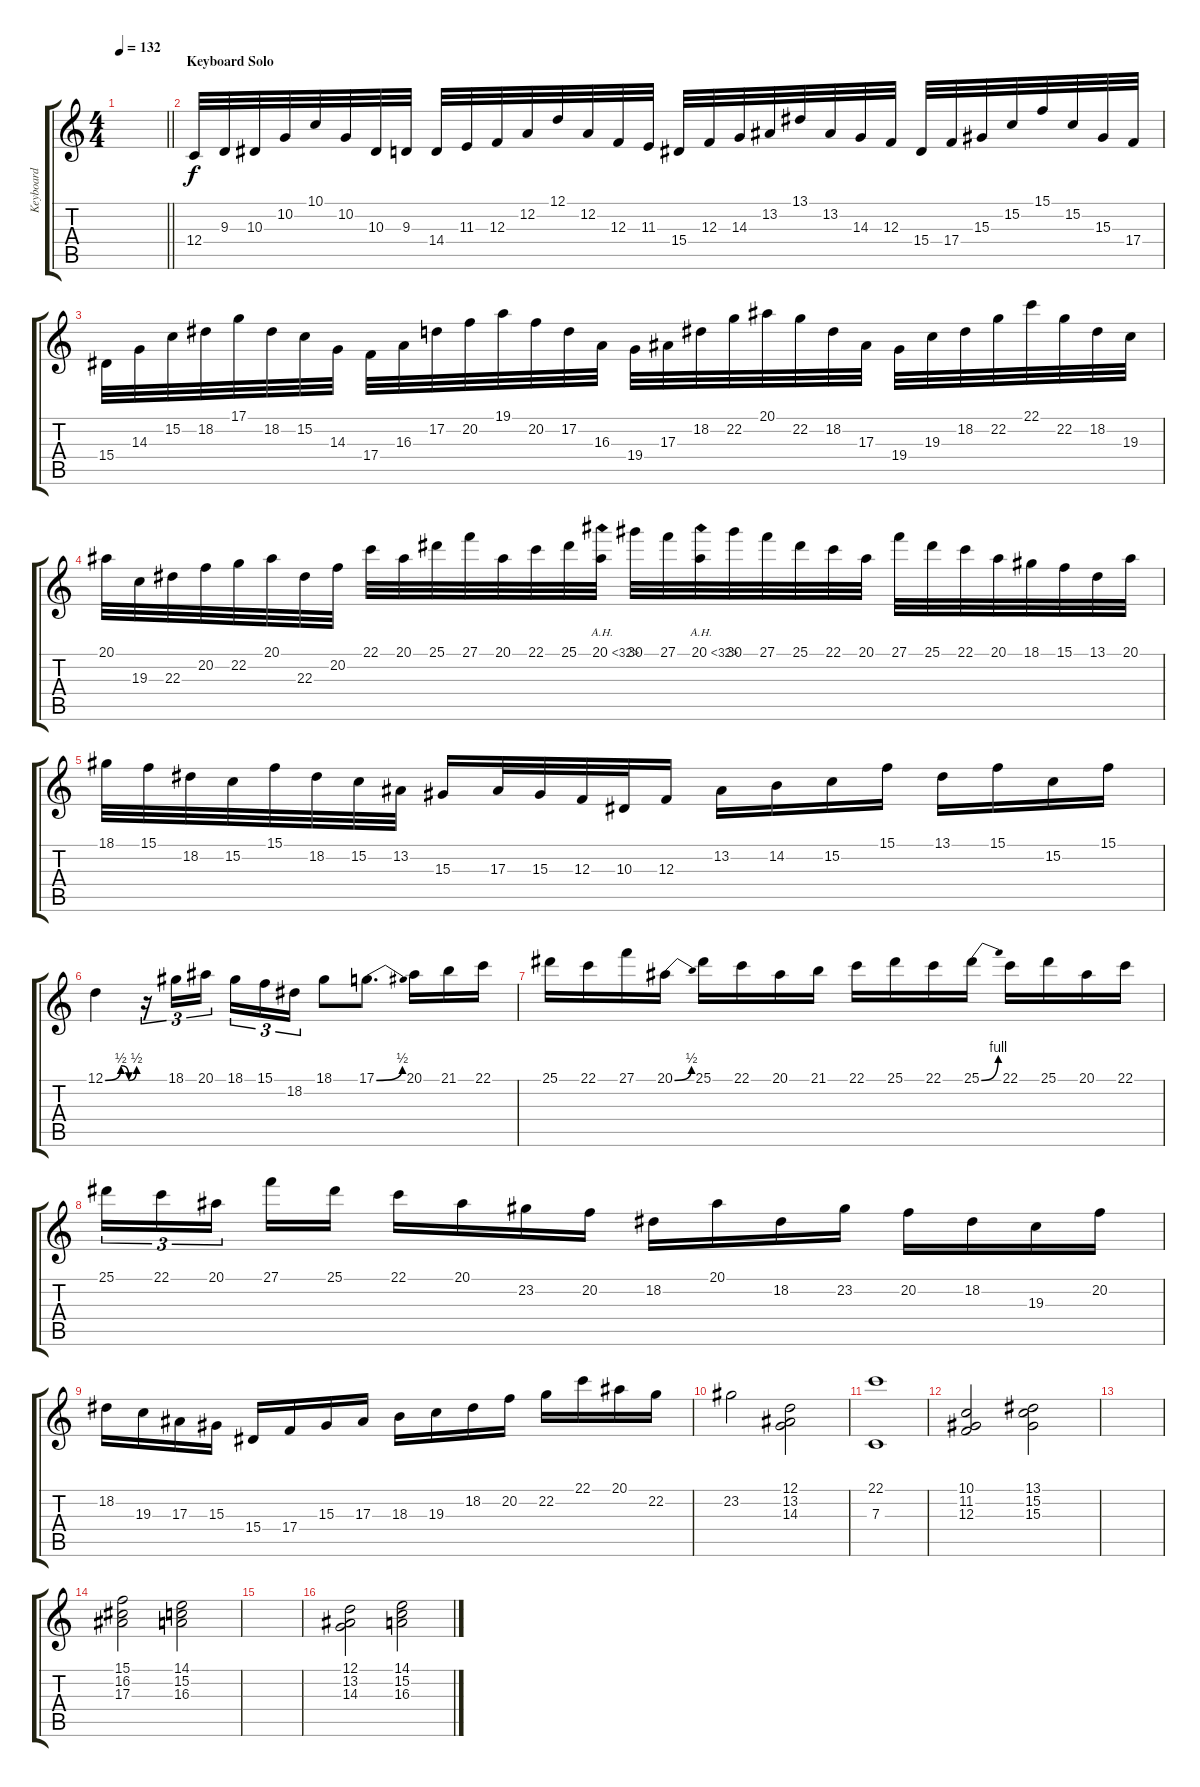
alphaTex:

\track ("Keyboard" "Keyboard") {instrument lead2sawtooth}
\staff {score tabs}
\tuning (D4 A3 F3 C3 G2 C2) {hide}
\ts (4 4)
\tempo 132
\clef g2
\barLineRight lightlight
\ks c
|
\section ("" "Keyboard Solo")
12.4.32{volume 14} 9.3.32 10.3.32 10.2.32 10.1.32 10.2.32 10.3.32 9.3.32 14.4.32 11.3.32 12.3.32 12.2.32 12.1.32 12.2.32 12.3.32 11.3.32 15.4.32 12.3.32 14.3.32 13.2.32 13.1.32 13.2.32 14.3.32 12.3.32 15.4.32 17.4.32 15.3.32 15.2.32 15.1.32 15.2.32 15.3.32 17.4.32 |
15.4.32 14.3.32 15.2.32 18.2.32 17.1.32 18.2.32 15.2.32 14.3.32 17.4.32 16.3.32 17.2.32 20.2.32 19.1.32 20.2.32 17.2.32 16.3.32 19.4.32 17.3.32 18.2.32 22.2.32 20.1.32 22.2.32 18.2.32 17.3.32 19.4.32 19.3.32 18.2.32 22.2.32 22.1.32 22.2.32 18.2.32 19.3.32 |
20.1.32 19.3.32 22.3.32 20.2.32 22.2.32 20.1.32 22.3.32 20.2.32 22.1.32 20.1.32 25.1.32 27.1.32 20.1.32 22.1.32 25.1.32 20.1{ah 12}.32 30.1.32 27.1.32 20.1{ah 12}.32 30.1.32 27.1.32 25.1.32 22.1.32 20.1.32 27.1.32 25.1.32 22.1.32 20.1.32 18.1.32 15.1.32 13.1.32 20.1.32 |
18.1.32 15.1.32 18.2.32 15.2.32 15.1.32 18.2.32 15.2.32 13.2.32 15.3.16 17.3.32 15.3.32 12.3.32 10.3.32 12.3.16 13.2.16 14.2.16 15.2.16 15.1.16 13.1.16 15.1.16 15.2.16 15.1.16 |
12.1{be (custom 0 0 30 2 45 0 60 2)}.4 r.16{tu (3 2)} 18.1.16{tu (3 2)} 20.1.16{tu (3 2) beam splitsecondary} 18.1.16{tu (3 2)} 15.1.16{tu (3 2)} 18.2.16{tu (3 2)} 18.1.8 17.1{be (bend 0 0 60 2)}.8{d} 20.1.16 21.1.16 22.1.16 |
25.1.16 22.1.16 27.1.16 20.1{be (bend 0 0 60 2)}.16 25.1.16 22.1.16 20.1.16 21.1.16 22.1.16 25.1.16 22.1.16 25.1{be (bend 0 0 60 4)}.16 22.1.16 25.1.16 20.1.16 22.1.16 |
25.1.16{tu (3 2)} 22.1.16{tu (3 2)} 20.1.16{tu (3 2) beam splitsecondary} 27.1.16 25.1.16 22.1.16 20.1.16 23.2.16 20.2.16 18.2.16 20.1.16 18.2.16 23.2.16 20.2.16 18.2.16 19.3.16 20.2.16 |
18.2.16 19.3.16 17.3.16 15.3.16 15.4.16 17.4.16 15.3.16 17.3.16 18.3.16 19.3.16 18.2.16 20.2.16 22.2.16 22.1.16 20.1.16 22.2.16 |
23.2.2 (12.1 13.2 14.3).2{volume 8} |
(22.1 7.3).1 |
(10.1 11.2 12.3).2 (13.1 15.2 15.3).2 |
|
(15.1 16.2 17.3).2 (14.1 15.2 16.3).2 |
|
(12.1 13.2 14.3).2 (14.1 15.2 16.3).2
